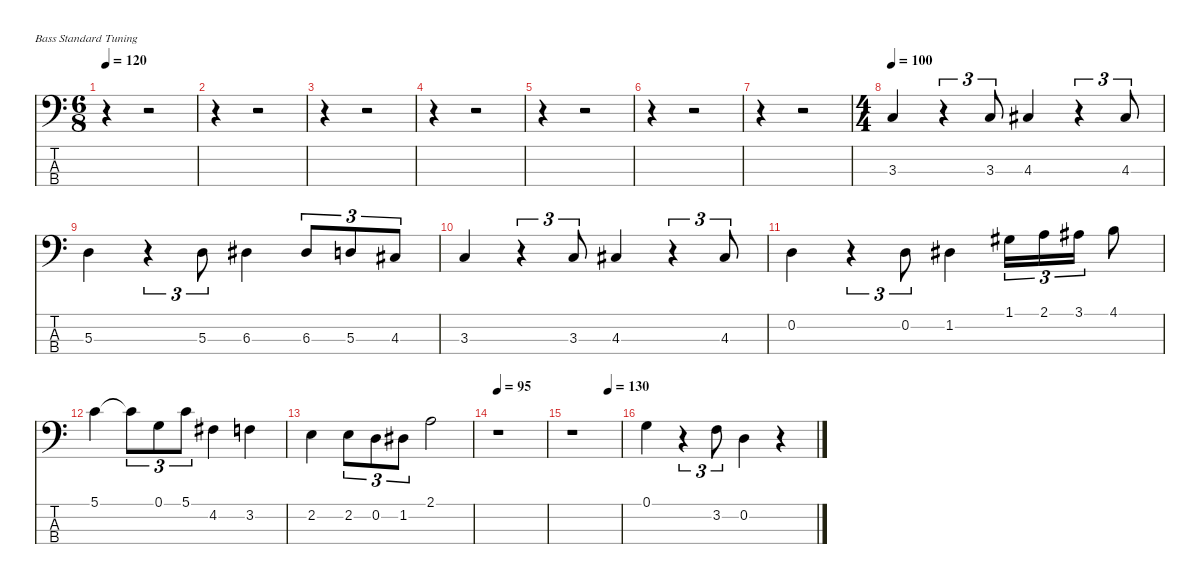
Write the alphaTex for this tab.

\defaultSystemsLayout 4
\hideDynamics
\bracketExtendMode nobrackets
\singleTrackTrackNamePolicy hidden
\multiTrackTrackNamePolicy hidden
\firstSystemTrackNameMode fullname
\firstSystemTrackNameOrientation horizontal
\otherSystemsTrackNameOrientation horizontal
\track ("Bass" "el.bs.") {instrument electricbasspick}
\staff {score tabs}
\tuning (G2 D2 A1 E1)
\ts (6 8)
\tempo 120
\clef f4
\ks c
r.4{dy mp beam Down} r.2{beam Down} |
r.4{beam Down} r.2{beam Down} |
r.4{beam Down} r.2{beam Down} |
r.4{beam Down} r.2{beam Down} |
r.4{beam Down} r.2{beam Down} |
r.4{beam Down} r.2{beam Down} |
r.4{beam Down} r.2{beam Down} |
\ts (4 4)
\tempo 100
3.3.4{dy f beam Up} r.4{tu (3 2) beam Up} 3.3.8{tu (3 2) beam Up} 4.3{acc #}.4{beam Up} r.4{tu (3 2) beam Up} 4.3{acc #}.8{tu (3 2) beam Up} |
5.3.4{beam Down} r.4{tu (3 2) beam Down} 5.3.8{tu (3 2) beam Down} 6.3{acc #}.4{beam Down} 6.3{acc #}.8{tu (3 2) beam Up} 5.3.8{tu (3 2) beam Up} 4.3{acc #}.8{tu (3 2) beam Up} |
3.3.4{beam Up} r.4{tu (3 2) beam Up} 3.3.8{tu (3 2) beam Up} 4.3{acc #}.4{beam Up} r.4{tu (3 2) beam Up} 4.3{acc #}.8{tu (3 2) beam Up} |
0.2.4{beam Down} r.4{tu (3 2) beam Down} 0.2.8{tu (3 2) beam Down} 1.2{acc #}.4{beam Down} 1.1{acc #}.16{tu (3 2) beam Down} 2.1.16{tu (3 2) beam Down} 3.1{acc #}.16{tu (3 2) beam Down} 4.1.8{beam Down} |
5.1.4{beam Down} 5.1{t}.8{tu (3 2) beam Down} 0.1.8{tu (3 2) beam Down} 5.1.8{tu (3 2) beam Down} 4.2{acc #}.4{beam Down} 3.2.4{beam Down} |
2.2.4{beam Down} 2.2.8{tu (3 2) beam Down} 0.2.8{tu (3 2) beam Down} 1.2{acc #}.8{tu (3 2) beam Down} 2.1.2{beam Down} |
\tempo 95
r.1{beam Down} |
\tempo (130 0.75)
r.1{beam Down} |
0.1.4{beam Down} r.4{tu (3 2) beam Down} 3.2.8{tu (3 2) beam Down} 0.2.4{beam Down} r.4{beam Down}
